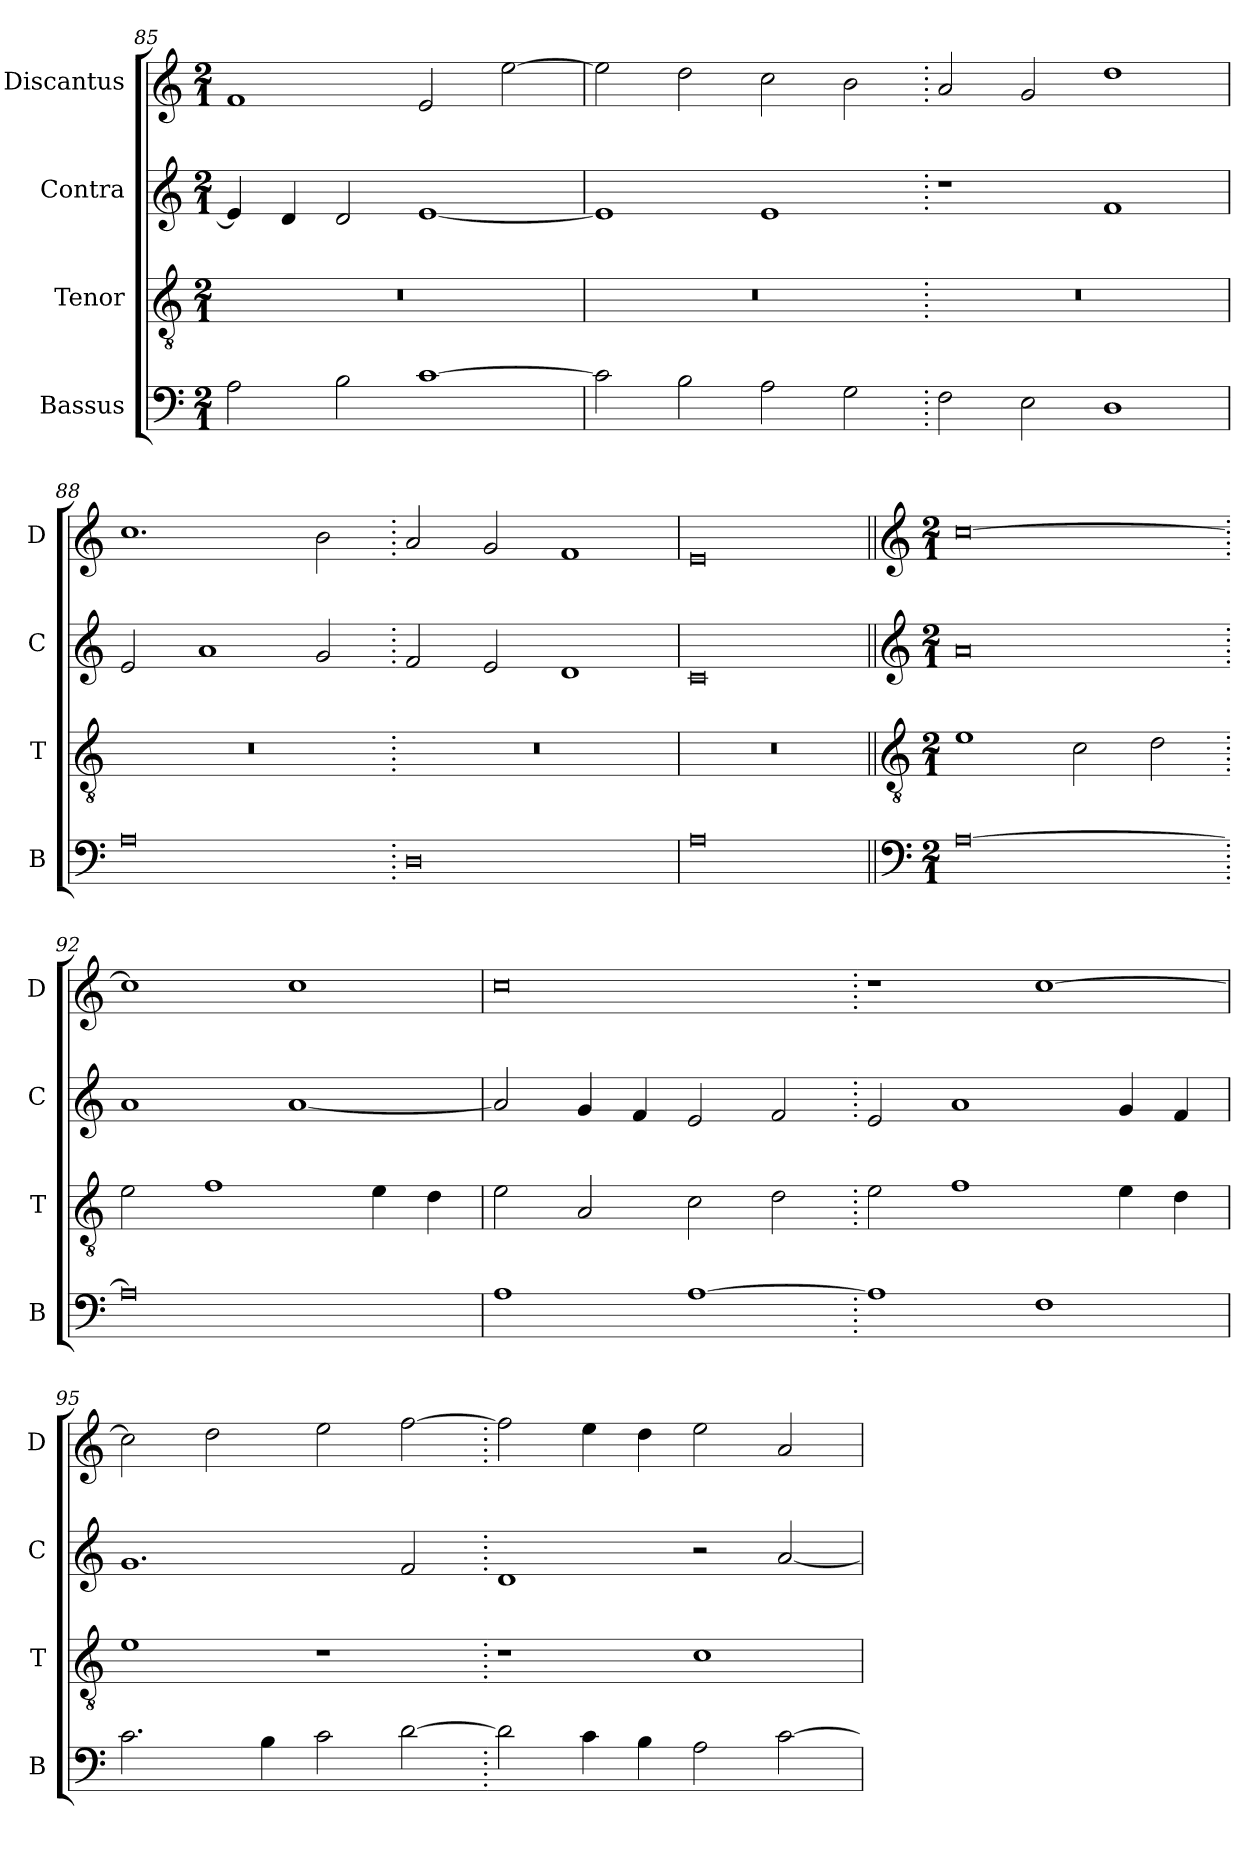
**kern	**kern	**kern	**kern
*part4	*part3	*part2	*part1
*staff4	*staff3	*staff2	*staff1
*I"Bassus	*I"Tenor	*I"Contra	*I"Discantus
*I'B	*I'T	*I'C	*I'D
*clefF4	*clefGv2	*clefG2	*clefG2
*k[]	*k[]	*k[]	*k[]
*M2/1	*M2/1	*M2/1	*M2/1
=85	=85	=85	=85
2A\	0r	4e/]	1f
.	.	4d/	.
2B\	.	2d/	.
[1c	.	[1e	2e/
.	.	.	[2ee\
=86	=86	=86	=86
2c\]	0r	1e]	2ee\]
2B\	.	.	2dd\
2A\	.	1e	2cc\
2G\	.	.	2b\
=87.	=87.	=87.	=87.
2F\	0r	1r	2a/
2E\	.	.	2g/
1D	.	1f	1dd
=88	=88	=88	=88
0A	0r	2e/	1.cc
.	.	1a	.
.	.	2g/	2b\
=89.	=89.	=89.	=89.
0D	0r	2f/	2a/
.	.	2e/	2g/
.	.	1d	1f
=90	=90	=90	=90
0A	0r	0c	0e
!!LO:LB:g=z
=91||	=91||	=91||	=91||
*clefF4	*clefGv2	*clefG2	*clefG2
*k[]	*k[]	*k[]	*k[]
*M2/1	*M2/1	*M2/1	*M2/1
[0A	1e	0a	[0cc
.	2c\	.	.
.	2d\	.	.
=92.	=92.	=92.	=92.
0A]	2e\	1a	1cc]
.	1f	.	.
.	.	[1a	1cc
.	4e\	.	.
.	4d\	.	.
=93	=93	=93	=93
1A	2e\	2a/]	0cc
.	2A/	4g/	.
.	.	4f/	.
[1A	2c\	2e/	.
.	2d\	2f/	.
=94.	=94.	=94.	=94.
1A]	2e\	2e/	1r
.	1f	1a	.
1F	.	.	[1cc
.	4e\	4g/	.
.	4d\	4f/	.
=95	=95	=95	=95
2.c\	1e	1.g	2cc\]
.	.	.	2dd\
4B\	.	.	.
2c\	1r	.	2ee\
[2d\	.	2f/	[2ff\
=96.	=96.	=96.	=96.
2d\]	1r	1d	2ff\]
4c\	.	.	4ee\
4B\	.	.	4dd\
2A\	1c	2r	2ee\
[2c\	.	[2a/	2a/
=	=	=	=
*-	*-	*-	*-
